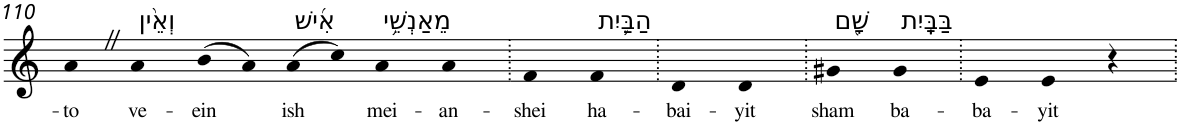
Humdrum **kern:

**kern	**text
*part1	*part1
*staff1	*staff1
*I"Piano	*
*I'Pno	*
!!LO:PB:g=z
*clefG2	*
*k[]	*
=110	=110
!	!LO:LY:b
4aZ	-to
!LO:TX:a:t=וְאֵ֨ין	!
!	!LO:LY:b
4a	ve-
!	!LO:LY:b
(>8b	-ein
8a)	.
!LO:TX:a:t=אִ֜ישׁ	!
!	!LO:LY:b
(>8a	ish
8cc)	.
!LO:TX:a:t=מֵאַנְשֵׁ֥י	!
!	!LO:LY:b
4a	mei-
!	!LO:LY:b
4a	-an-
=111.	=111.
!	!LO:LY:b
4f	-shei
!LO:TX:a:t=הַבַּ֛יִת	!
!	!LO:LY:b
4f	ha-
=112.	=112.
!	!LO:LY:b
4d	-bai-
!	!LO:LY:b
4d	-yit
=113.	=113.
!LO:TX:a:t=שָׁ֖ם	!
!	!LO:LY:b
4g#X	sham
!LO:TX:a:t=בַּבָּֽיִת	!
!	!LO:LY:b
4g#	ba-
=114.	=114.
!	!LO:LY:b
4e	-ba-
!	!LO:LY:b
4e	-yit
4r	.
=.	=.
*-	*-
